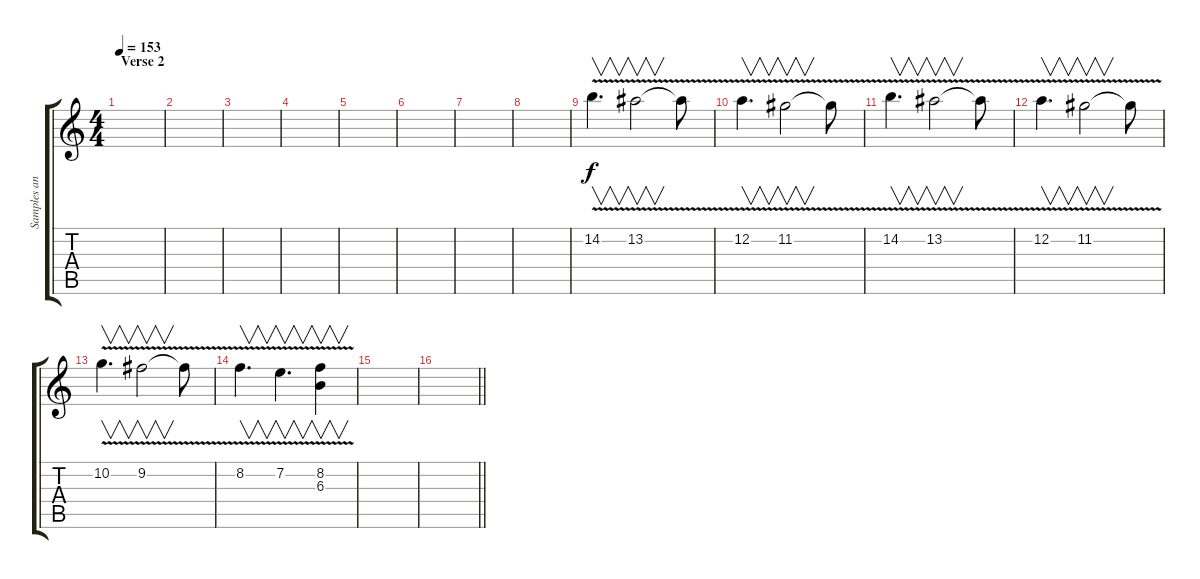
\track ("Samples and Effects" "Samples an") {instrument distortionguitar}
\staff {score tabs}
\tuning (D4 A3 F3 C3 G2 C2) {hide}
\ts (4 4)
\section ("" "Verse 2")
\tempo 153
\clef g2
\ks c
|
|
|
|
|
|
|
|
14.2{v}.4{v d} 13.2{v}.2{v} 13.2{t}.8 |
12.2{v}.4{v d} 11.2{v}.2{v} 11.2{t}.8 |
14.2{v}.4{v d} 13.2{v}.2{v} 13.2{t}.8 |
12.2{v}.4{v d} 11.2{v}.2{v} 11.2{t}.8 |
10.2{v}.4{v d} 9.2{v}.2{v} 9.2{t}.8 |
8.2{v}.4{v d} 7.2{v}.4{v d} (8.2{v} 6.3{v}).4{v} |
|
\barLineRight lightlight
